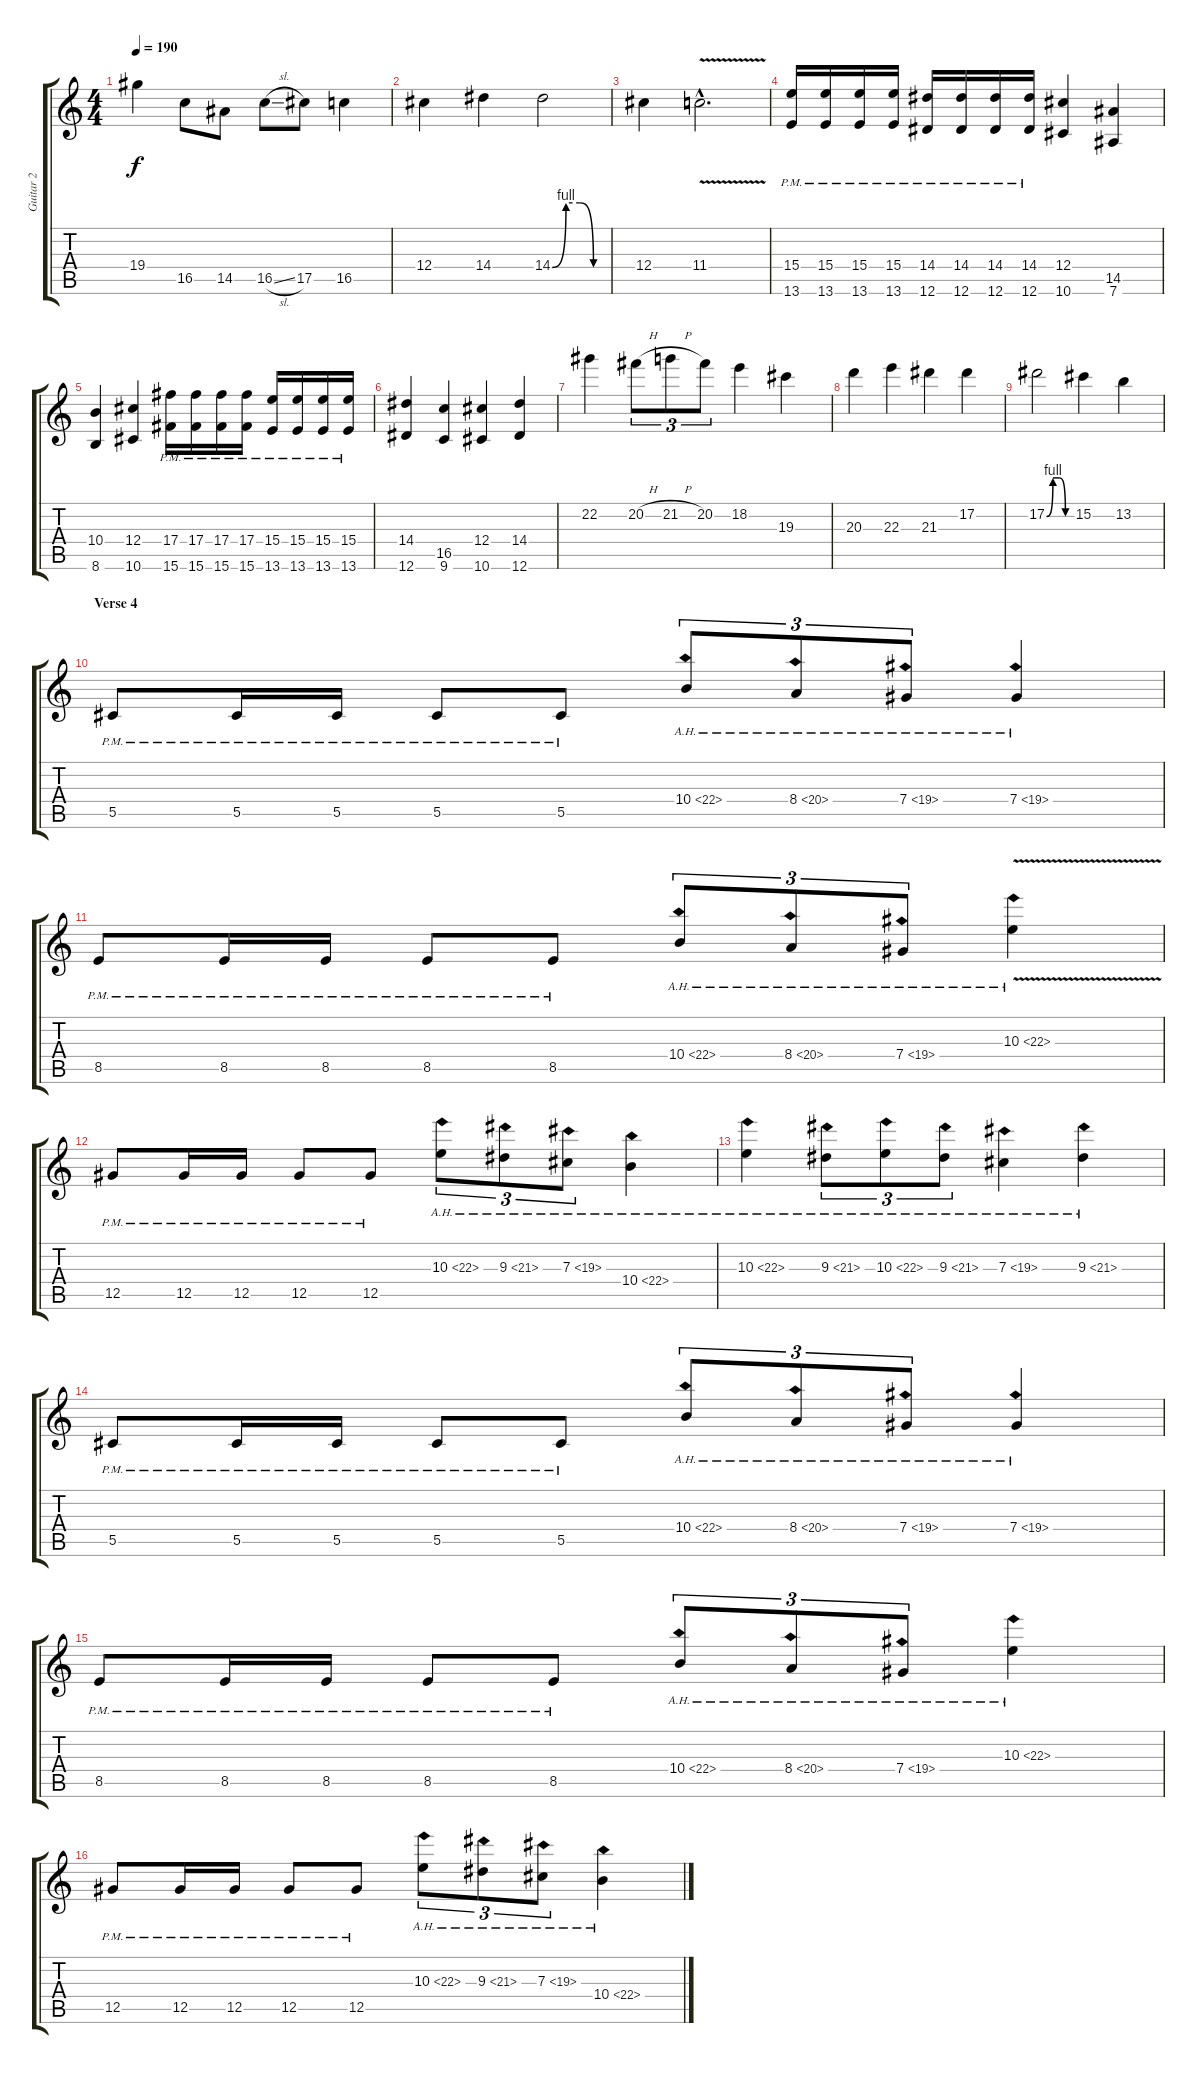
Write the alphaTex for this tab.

\track ("Guitar 2" "Guitar 2") {instrument distortionguitar}
\staff {score tabs}
\tuning (Eb4 Bb3 Gb3 Db3 Ab2 Eb2) {hide}
\ts (4 4)
\tempo 190
\clef g2
\ks c
19.4.4{dy f volume 13 balance 6} 16.5.8 14.5.8 16.5{sl}.8 17.5.8 16.5.4 |
12.4.4 14.4.4 14.4{be (custom 0 0 15 4 30 4 45 0 60 0)}.2 |
12.4.4 11.4{v hac}.2{d} |
(15.4{pm} 13.6{pm}).16{volume 16 balance 8} (15.4{pm} 13.6{pm}).16 (15.4{pm} 13.6{pm}).16 (15.4{pm} 13.6{pm}).16 (14.4{pm} 12.6{pm}).16 (14.4{pm} 12.6{pm}).16 (14.4{pm} 12.6{pm}).16 (14.4{pm} 12.6{pm}).16 (12.4 10.6).4 (14.5 7.6).4 |
(10.4 8.6).4 (12.4 10.6).4 (17.4{pm} 15.6{pm}).16 (17.4{pm} 15.6{pm}).16 (17.4{pm} 15.6{pm}).16 (17.4{pm} 15.6{pm}).16 (15.4{pm} 13.6{pm}).16 (15.4{pm} 13.6{pm}).16 (15.4{pm} 13.6{pm}).16 (15.4{pm} 13.6{pm}).16 |
(14.4 12.6).4 (16.5 9.6).4 (12.4 10.6).4 (14.4 12.6).4 |
22.2.4{volume 13 balance 8} 20.2{h}.8{tu (3 2)} 21.2{h}.8{tu (3 2)} 20.2.8{tu (3 2)} 18.2.4 19.3.4 |
20.3.4 22.3.4 21.3.4 17.2.4{volume 13 balance 6} |
17.2{be (custom 0 0 15 4 30 4 45 0 60 0)}.2 15.2.4 13.2.4 |
\section ("" "Verse 4")
5.5{pm}.8{volume 16 balance 8} 5.5{pm}.16 5.5{pm}.16 5.5{pm}.8 5.5{pm}.8 10.4{ah 12}.8{tu (3 2)} 8.4{ah 12}.8{tu (3 2)} 7.4{ah 12}.8{tu (3 2)} 7.4{ah 12}.4 |
8.5{pm}.8 8.5{pm}.16 8.5{pm}.16 8.5{pm}.8 8.5{pm}.8 10.4{ah 12}.8{tu (3 2)} 8.4{ah 12}.8{tu (3 2)} 7.4{ah 12}.8{tu (3 2)} 10.3{ah 12 v}.4 |
12.5{pm}.8 12.5{pm}.16 12.5{pm}.16 12.5{pm}.8 12.5{pm}.8 10.3{ah 12}.8{tu (3 2)} 9.3{ah 12}.8{tu (3 2)} 7.3{ah 12}.8{tu (3 2)} 10.4{ah 12}.4 |
10.3{ah 12}.4 9.3{ah 12}.8{tu (3 2)} 10.3{ah 12}.8{tu (3 2)} 9.3{ah 12}.8{tu (3 2)} 7.3{ah 12}.4 9.3{ah 12}.4 |
5.5{pm}.8{volume 16 balance 8} 5.5{pm}.16 5.5{pm}.16 5.5{pm}.8 5.5{pm}.8 10.4{ah 12}.8{tu (3 2)} 8.4{ah 12}.8{tu (3 2)} 7.4{ah 12}.8{tu (3 2)} 7.4{ah 12}.4 |
8.5{pm}.8 8.5{pm}.16 8.5{pm}.16 8.5{pm}.8 8.5{pm}.8 10.4{ah 12}.8{tu (3 2)} 8.4{ah 12}.8{tu (3 2)} 7.4{ah 12}.8{tu (3 2)} 10.3{ah 12}.4 |
12.5{pm}.8 12.5{pm}.16 12.5{pm}.16 12.5{pm}.8 12.5{pm}.8 10.3{ah 12}.8{tu (3 2)} 9.3{ah 12}.8{tu (3 2)} 7.3{ah 12}.8{tu (3 2)} 10.4{ah 12}.4
